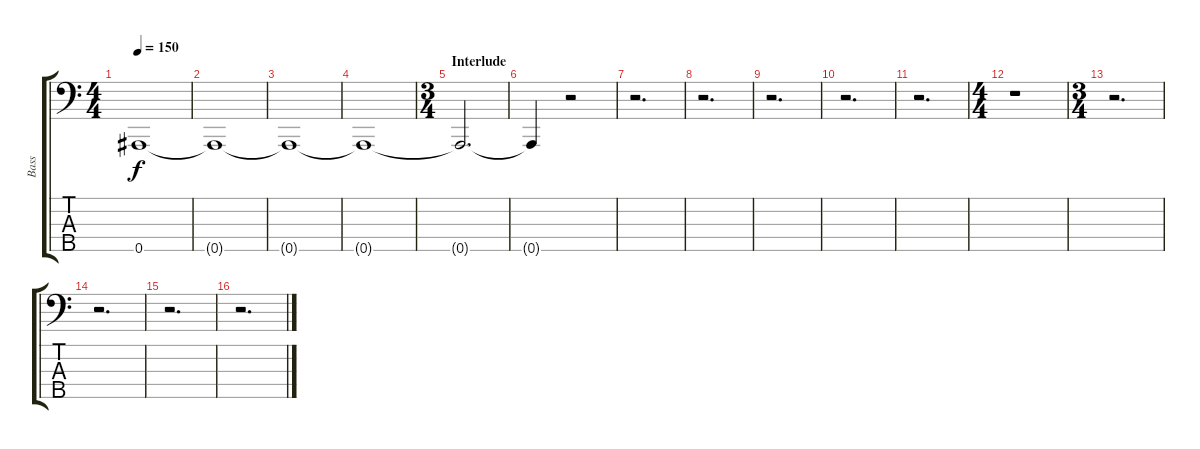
\track ("Bass" "Bass") {instrument electricbasspick}
\staff {score tabs}
\tuning (Gb2 Db2 Ab1 Eb1 Bb0) {hide}
\ts (4 4)
\tempo 150
\clef f4
\ks c
0.5.1{dy f} |
0.5{t}.1 |
0.5{t}.1 |
0.5{t}.1 |
\ts (3 4)
\section ("" "Interlude")
0.5{t}.2{d} |
0.5{t}.4 r.2 |
r.2{d} |
r.2{d} |
r.2{d} |
r.2{d} |
r.2{d} |
\ts (4 4)
r.1 |
\ts (3 4)
r.2{d} |
r.2{d} |
r.2{d} |
r.2{d}
